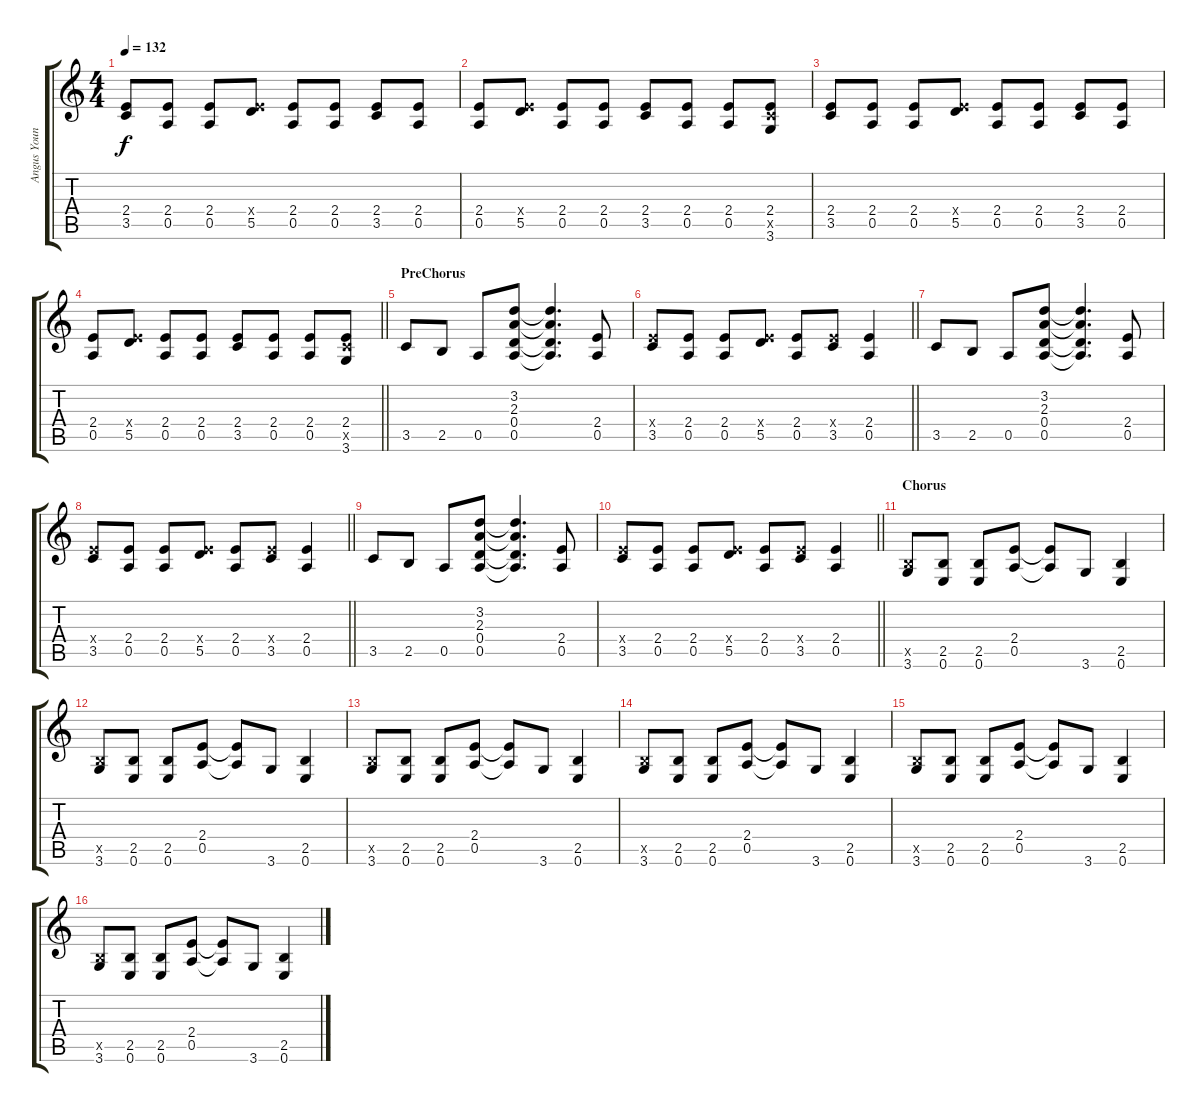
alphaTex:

\track ("Angus Young - Rhythm w/dist" "Angus Youn") {instrument distortionguitar}
\staff {score tabs}
\tuning (E4 B3 G3 D3 A2 E2) {hide}
\ts (4 4)
\tempo 132
\clef g2
\ks c
(2.4 3.5).8{dy f} (2.4 0.5).8 (2.4 0.5).8 (2.4{x} 5.5).8 (2.4 0.5).8 (2.4 0.5).8 (2.4 3.5).8 (2.4 0.5).8 |
(2.4 0.5).8 (2.4{x} 5.5).8 (2.4 0.5).8 (2.4 0.5).8 (2.4 3.5).8 (2.4 0.5).8 (2.4 0.5).8 (2.4 3.5{x} 3.6).8 |
(2.4 3.5).8 (2.4 0.5).8 (2.4 0.5).8 (2.4{x} 5.5).8 (2.4 0.5).8 (2.4 0.5).8 (2.4 3.5).8 (2.4 0.5).8 |
\barLineRight lightlight
(2.4 0.5).8 (2.4{x} 5.5).8 (2.4 0.5).8 (2.4 0.5).8 (2.4 3.5).8 (2.4 0.5).8 (2.4 0.5).8 (2.4 3.5{x} 3.6).8 |
\section ("" "PreChorus")
3.5.8 2.5.8 0.5.8 (3.2 2.3 0.4 0.5).8 (3.2{t} 2.3{t} 0.4{t} 0.5{t}).4{d} (2.4 0.5).8 |
\barLineRight lightlight
(2.4{x} 3.5).8 (2.4 0.5).8 (2.4 0.5).8 (2.4{x} 5.5).8 (2.4 0.5).8 (2.4{x} 3.5).8 (2.4 0.5).4 |
3.5.8 2.5.8 0.5.8 (3.2 2.3 0.4 0.5).8 (3.2{t} 2.3{t} 0.4{t} 0.5{t}).4{d} (2.4 0.5).8 |
\barLineRight lightlight
(2.4{x} 3.5).8 (2.4 0.5).8 (2.4 0.5).8 (2.4{x} 5.5).8 (2.4 0.5).8 (2.4{x} 3.5).8 (2.4 0.5).4 |
3.5.8 2.5.8 0.5.8 (3.2 2.3 0.4 0.5).8 (3.2{t} 2.3{t} 0.4{t} 0.5{t}).4{d} (2.4 0.5).8 |
\barLineRight lightlight
(2.4{x} 3.5).8 (2.4 0.5).8 (2.4 0.5).8 (2.4{x} 5.5).8 (2.4 0.5).8 (2.4{x} 3.5).8 (2.4 0.5).4 |
\section ("" "Chorus")
(2.5{x} 3.6).8 (2.5 0.6).8 (2.5 0.6).8 (2.4 0.5).8 (2.4{t} 0.5{t}).8 3.6.8 (2.5 0.6).4 |
(2.5{x} 3.6).8 (2.5 0.6).8 (2.5 0.6).8 (2.4 0.5).8 (2.4{t} 0.5{t}).8 3.6.8 (2.5 0.6).4 |
(2.5{x} 3.6).8 (2.5 0.6).8 (2.5 0.6).8 (2.4 0.5).8 (2.4{t} 0.5{t}).8 3.6.8 (2.5 0.6).4 |
(2.5{x} 3.6).8 (2.5 0.6).8 (2.5 0.6).8 (2.4 0.5).8 (2.4{t} 0.5{t}).8 3.6.8 (2.5 0.6).4 |
(2.5{x} 3.6).8 (2.5 0.6).8 (2.5 0.6).8 (2.4 0.5).8 (2.4{t} 0.5{t}).8 3.6.8 (2.5 0.6).4 |
(2.5{x} 3.6).8 (2.5 0.6).8 (2.5 0.6).8 (2.4 0.5).8 (2.4{t} 0.5{t}).8 3.6.8 (2.5 0.6).4
